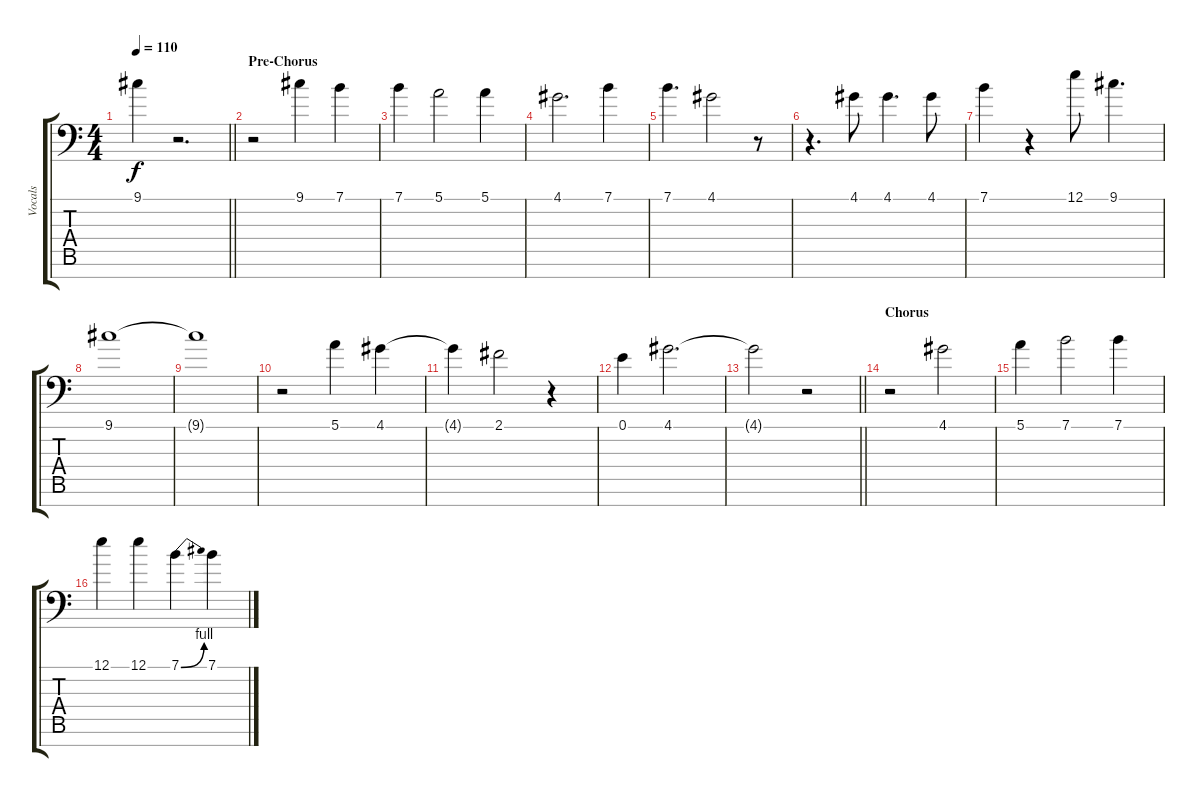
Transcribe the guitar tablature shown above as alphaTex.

\track ("Vocals" "Vocals") {instrument flute}
\staff {score tabs}
\tuning (E4 B3 G3 D3 A2 E2 C-1) {hide}
\ts (4 4)
\tempo 110
\clef f4
\barLineRight lightlight
\ks c
9.1.4{dy f} r.2{d} |
\section ("" "Pre-Chorus")
r.2 9.1.4 7.1.4 |
7.1.4 5.1.2 5.1.4 |
4.1.2{d} 7.1.4 |
7.1.4{d} 4.1.2 r.8 |
r.4{d} 4.1.8 4.1.4{d} 4.1.8 |
7.1.4 r.4 12.1.8 9.1.4{d} |
9.1.1 |
9.1{t}.1 |
r.2 5.1.4 4.1.4 |
4.1{t}.4 2.1.2 r.4 |
0.1.4 4.1.2{d} |
\barLineRight lightlight
4.1{t}.2 r.2 |
\section ("" "Chorus")
r.2{volume 13} 4.1.2 |
5.1.4 7.1.2 7.1.4 |
12.1.4 12.1.4 7.1{be (bend 0 0 60 4)}.4 7.1.4
